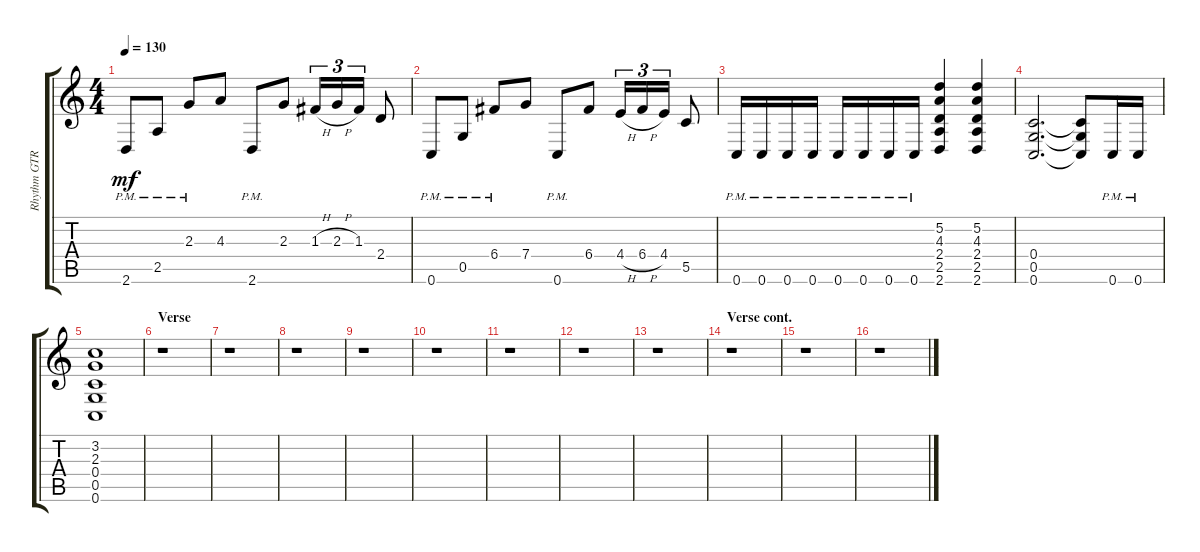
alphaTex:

\track ("Rhythm GTR 2" "Rhythm GTR") {instrument distortionguitar}
\staff {score tabs}
\tuning (D4 A3 F3 C3 G2 C2) {hide}
\ts (4 4)
\tempo 130
\clef g2
\ks aminor
2.6{pm}.8{dy mf} 2.5{pm}.8 2.3{pm}.8 4.3.8 2.6{pm}.8 2.3.8 1.3{h}.16{tu (3 2)} 2.3{h}.16{tu (3 2)} 1.3.16{tu (3 2)} 2.4.8 |
0.6{pm}.8 0.5{pm}.8 6.4{pm}.8 7.4.8 0.6{pm}.8 6.4.8 4.4{h}.16{tu (3 2)} 6.4{h}.16{tu (3 2)} 4.4.16{tu (3 2)} 5.5.8 |
0.6{pm}.16 0.6{pm}.16 0.6{pm}.16 0.6{pm}.16 0.6{pm}.16 0.6{pm}.16 0.6{pm}.16 0.6{pm}.16 (5.2 4.3 2.4 2.5 2.6).4 (5.2 4.3 2.4 2.5 2.6).4 |
(0.4 0.5 0.6).2{d} (0.4{t} 0.5{t} 0.6{t}).8 0.6{pm}.16 0.6{pm}.16 |
(3.2 2.3 0.4 0.5 0.6).1 |
\section ("" "Verse")
r.1 |
r.1 |
r.1 |
r.1 |
r.1 |
r.1 |
r.1 |
r.1 |
\section ("" "Verse cont.")
r.1 |
r.1 |
r.1
